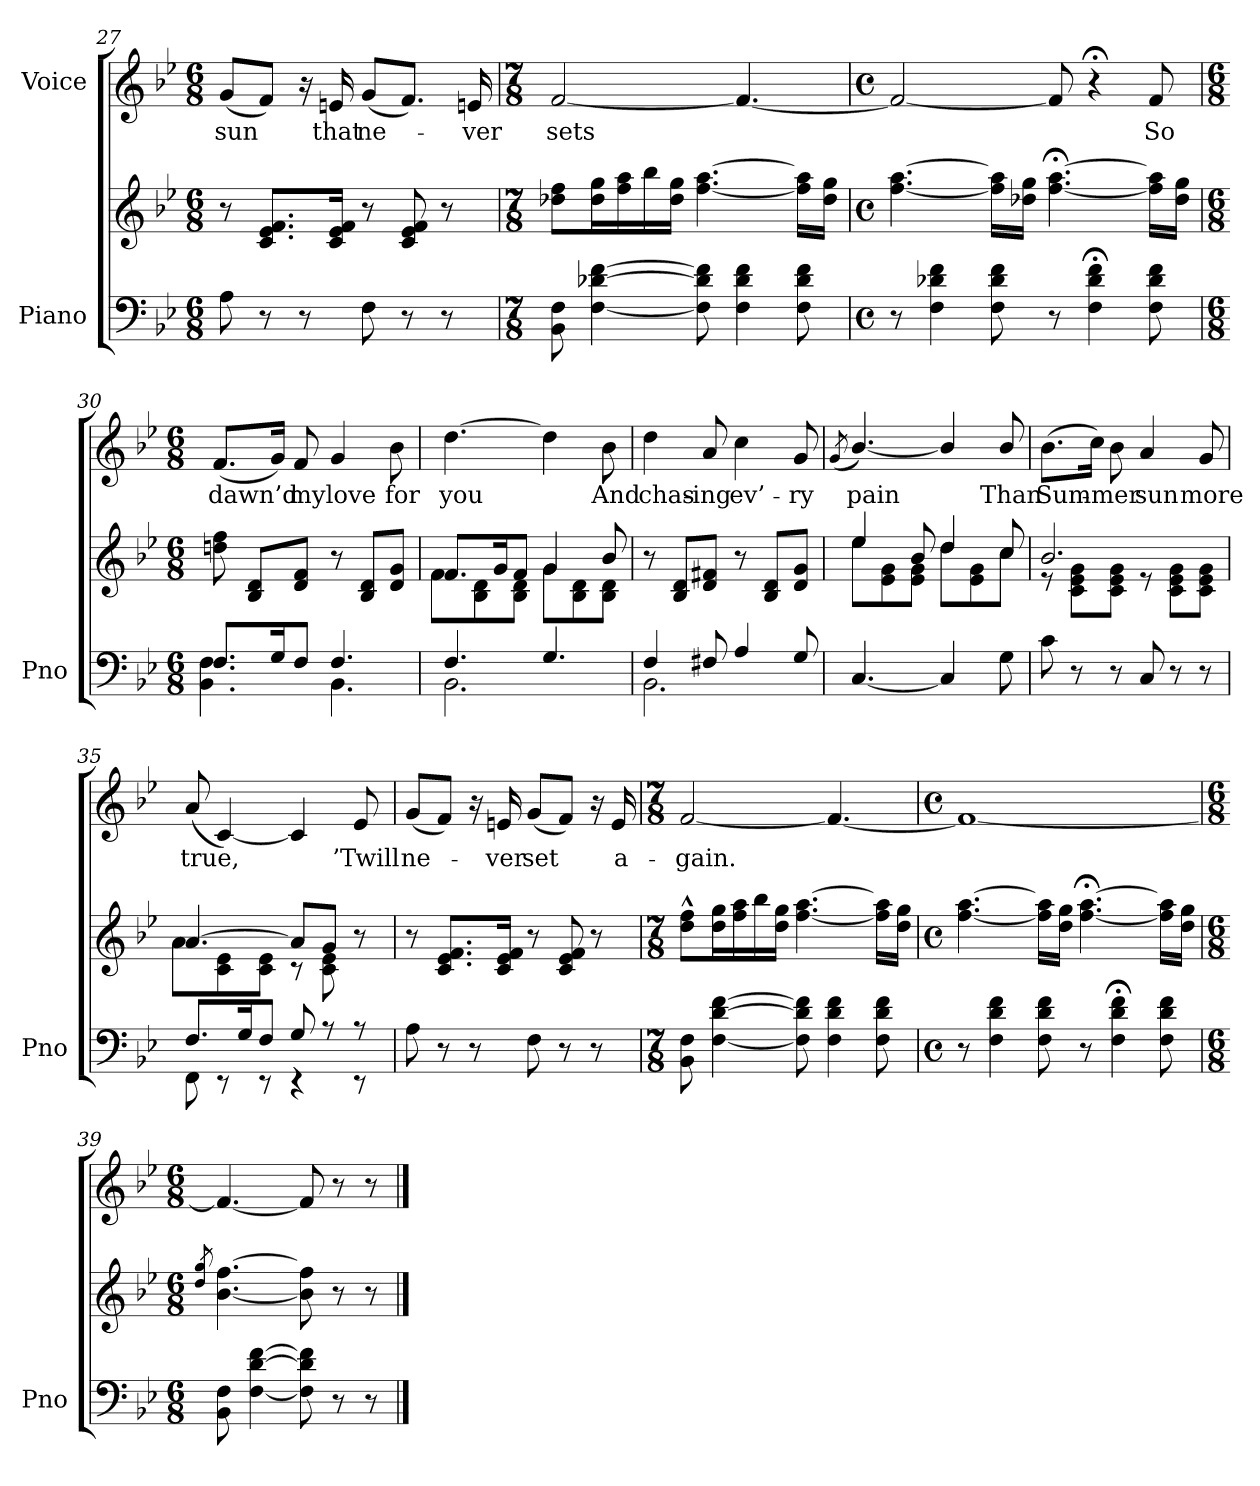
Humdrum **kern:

**kern	**kern	**kern	**text
*part2	*part2	*part1	*part1
*staff3	*staff2	*staff1	*staff1
*I"Piano	*	*I"Voice	*
*I'Pno	*	*	*
*clefF4	*clefG2	*clefG2	*
*k[b-e-]	*k[b-e-]	*k[b-e-]	*
*M6/8	*M6/8	*M6/8	*
=27	=27	=27	=27
8A\	8r	(8g/L	sun
8r	8.c/ 8.e-/ 8.f/L	8f/J)	.
8r	.	16r	.
.	16c/ 16e-/ 16f/Jk	16en/	that
8F\	8r	(8g/L	ne-
8r	8c/ 8e-/ 8f/	8.f/J)	.
8r	8r	.	.
.	.	16en/	-ver
=28	=28	=28	=28
*M7/8	*M7/8	*M7/8	*
8BB-\ 8F\	8dd-X\ 8ff\L	[2f/	sets
[4F\ [4d-X\ [4f\	16dd-\ 16gg\L	.	.
.	16ff\ 16aa\	.	.
.	16bb-\	.	.
.	16dd-\ 16gg\JJ	.	.
8F\] 8d-\] 8f\]	[4.ff\ [4.aa\	.	.
4F\ 4d-\ 4f\	.	4.f/_	.
8F\ 8d-\ 8f\	16ff\] 16aa\]LL	.	.
.	16dd-\ 16gg\JJ	.	.
=29	=29	=29	=29
*M4/4	*M4/4	*M4/4	*
*met(c)	*met(c)	*met(c)	*
8r	[4.ff\ [4.aa\	2f/_	.
4F\ 4d-X\ 4f\	.	.	.
8F\ 8d-\ 8f\	16ff\] 16aa\]LL	.	.
.	16dd-X\ 16gg\JJ	.	.
8r	[4.ff\;< [4.aa\;<	8f/]	.
4F\;< 4d-\;< 4f\;<	.	4r;<	.
8F\ 8d-\ 8f\	16ff\] 16aa\]LL	8f/	So
.	16dd-\ 16gg\JJ	.	.
=30	=30	=30	=30
*M6/8	*M6/8	*M6/8	*
*^	*	*	*
8.F/L	4.BB-\ 4.F\	8ddn\ 8ff\	(8.f/L	dawn’d
.	.	8B-/ 8d/L	.	.
16G/K	.	.	16g/Jk)	.
8F/J	.	8d/ 8f/J	8f/	my
4.F/	4.BB-\	8r	4g/	love
.	.	8B-/ 8d/L	.	.
.	.	8d/ 8g/J	8b-\	for
=31	=31	=31	=31	=31
*	*	*^	*	*
4.F/	2.BB-\	8.f/L	8f\L	[4.dd\	you
.	.	.	8B-\ 8d\	.	.
.	.	16g/K	.	.	.
.	.	8f/J	8B-\ 8d\J	.	.
4.G/	.	4g/	8g\L	4dd\]	.
.	.	.	8B-\ 8d\	.	.
.	.	8b-/	8B-\ 8d\J	8b-\	And
*	*	*v	*v	*	*
=32	=32	=32	=32	=32
4F/	2.BB-\	8r	4dd\	chas-
.	.	8B-/ 8d/L	.	.
8F#X/	.	8d/ 8f#X/J	8a/	-ing
4A/	.	8r	4cc\	ev’-
.	.	8B-/ 8d/L	.	.
8G/	.	8d/ 8g/J	8g/	-ry
*v	*v	*	*	*
=33	=33	=33	=33
.	.	(8qg/	.
*	*^	*	*
[4.C/	4ee-/	8ee-\L	[4.b-/)	pain
.	.	8e-\ 8g\	.	.
.	8b-/	8e-\ 8g\J	.	.
4C/]	4dd/	8dd\L	4b-/]	.
.	.	8e-\ 8g\	.	.
8G\	8cc/	8cc\J	8b-/	Than
=34	=34	=34	=34	=34
8c\	2.b-/	8r	(8.b-\L	Sum-
8r	.	8c\ 8e-\ 8g\L	.	.
.	.	.	16cc\Jk)	.
8r	.	8c\ 8e-\ 8g\J	8b-\	-mer
8C/	.	8r	4a/	sun
8r	.	8c\ 8e-\ 8g\L	.	.
8r	.	8c\ 8e-\ 8g\J	8g/	more
=35	=35	=35	=35	=35
*^	*	*	*	*
!	!	!	!LO:N:head=solid	!	!
8.F/L	8FF\	[4.a/	8a\L	(8a/	true,
.	8r	.	8c\ 8e-\	[4c/)	.
16G/K	.	.	.	.	.
8F/J	8r	.	8c\ 8e-\J	.	.
8G/	4r	8a/L]	8r	4c/]	.
8r	.	8g/J	8c\ 8e-\	.	.
8r	8r	8r	8ryy	8e-/	’Twill
*v	*v	*	*	*	*
*	*v	*v	*	*
=36	=36	=36	=36
8A\	8r	(8g/L	ne-
8r	8.c/ 8.e-/ 8.f/L	8f/J)	.
8r	.	16r	.
.	16c/ 16e-/ 16f/Jk	16en/	-ver
8F\	8r	(8g/L	set
8r	8c/ 8e-/ 8f/	8f/J)	.
8r	8r	16r	.
.	.	16e/	a-
=37	=37	=37	=37
*M7/8	*M7/8	*M7/8	*
8BB-\ 8F\	8dd\^^ 8ff\^^L	[2f/	-gain.
[4F\ [4d\ [4f\	16dd\ 16gg\L	.	.
.	16ff\ 16aa\	.	.
.	16bb-\	.	.
.	16dd\ 16gg\JJ	.	.
8F\] 8d\] 8f\]	[4.ff\ [4.aa\	.	.
4F\ 4d\ 4f\	.	4.f/_	.
8F\ 8d\ 8f\	16ff\] 16aa\]LL	.	.
.	16dd\ 16gg\JJ	.	.
=38	=38	=38	=38
*M4/4	*M4/4	*M4/4	*
*met(c)	*met(c)	*met(c)	*
8r	[4.ff\ [4.aa\	1f_	.
4F\ 4d\ 4f\	.	.	.
8F\ 8d\ 8f\	16ff\] 16aa\]LL	.	.
.	16dd\ 16gg\JJ	.	.
8r	[4.ff\;< [4.aa\;<	.	.
4F\;< 4d\;< 4f\;<	.	.	.
8F\ 8d\ 8f\	16ff\] 16aa\]LL	.	.
.	16dd\ 16gg\JJ	.	.
=39	=39	=39	=39
*M6/8	*M6/8	*M6/8	*
.	8qdd/ 8qgg/	.	.
8BB-\ 8F\	[4.b-\ [4.ff\	4.f/_	.
[4F\ [4d\ [4f\	.	.	.
8F\] 8d\] 8f\]	8b-\] 8ff\]	8f/]	.
8r	8r	8r	.
8r	8r	8r	.
==	==	==	==
*-	*-	*-	*-
